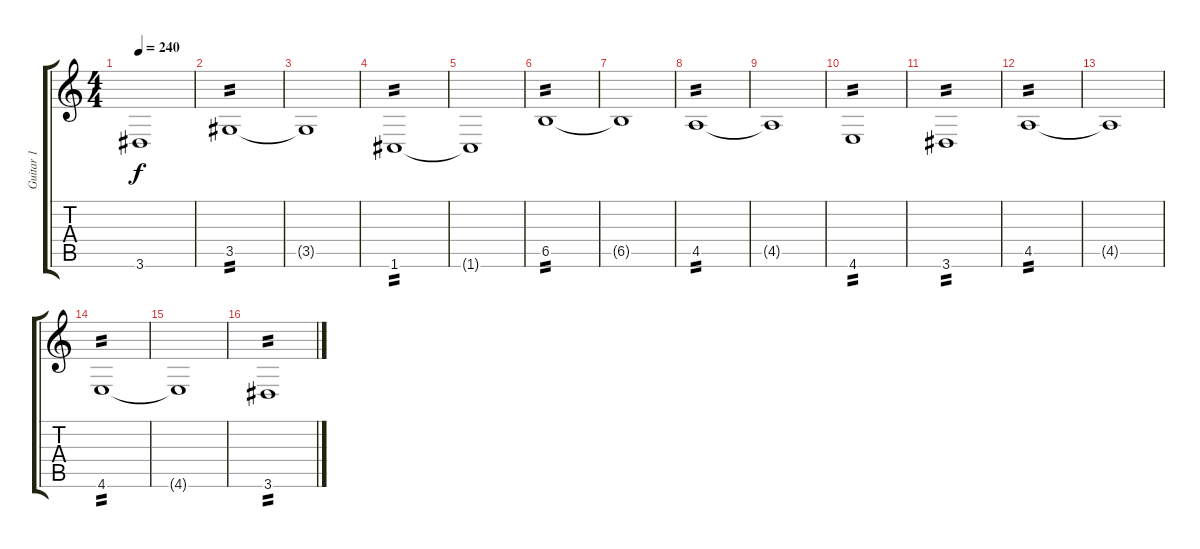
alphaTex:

\track ("Guitar 1" "Guitar 1") {instrument distortionguitar}
\staff {score tabs}
\tuning (C4 G3 Eb3 Bb2 F2 C2) {hide}
\ts (4 4)
\tempo 240
\clef g2
\ks c
3.6{t}.1{dy f} |
3.5.1{tp 2} |
3.5{t}.1 |
1.6.1{tp 2} |
1.6{t}.1 |
6.5.1{tp 2} |
6.5{t}.1 |
4.5.1{tp 2} |
4.5{t}.1 |
4.6.1{tp 2} |
3.6.1{tp 2} |
4.5.1{tp 2} |
4.5{t}.1 |
4.6.1{tp 2} |
4.6{t}.1 |
3.6.1{tp 2}
